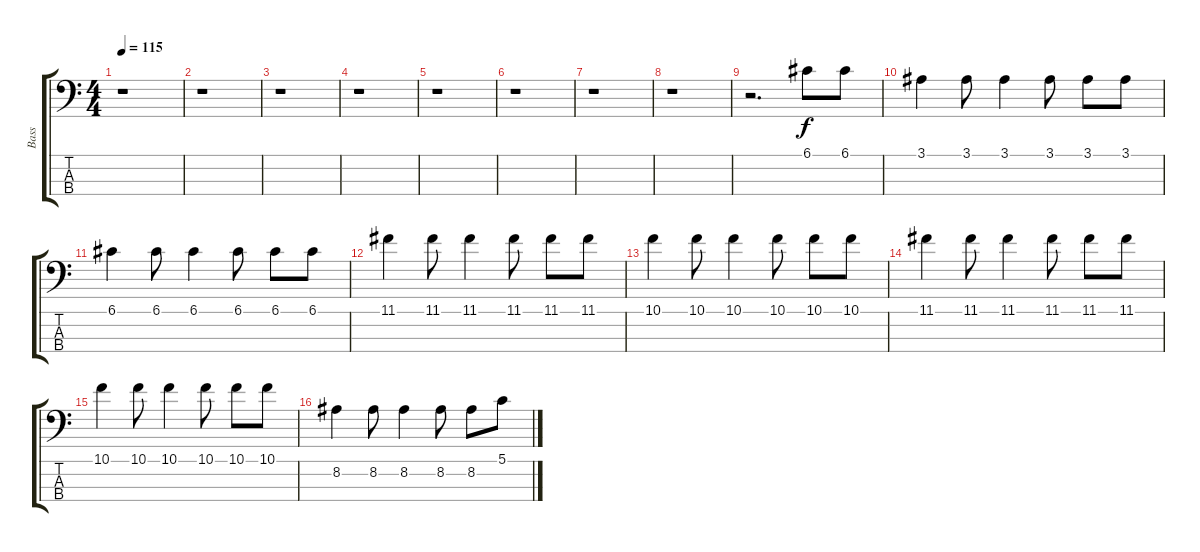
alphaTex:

\track ("Bass" "Bass") {instrument electricbassfinger}
\staff {score tabs}
\tuning (G2 D2 A1 E1) {hide}
\ts (4 4)
\tempo 115
\clef f4
\ks c
r.1{dy f} |
r.1 |
r.1 |
r.1 |
r.1 |
r.1 |
r.1 |
r.1 |
r.2{d} 6.1.8 6.1.8 |
3.1.4 3.1.8 3.1.4 3.1.8 3.1.8 3.1.8 |
6.1.4 6.1.8 6.1.4 6.1.8 6.1.8 6.1.8 |
11.1.4 11.1.8 11.1.4 11.1.8 11.1.8 11.1.8 |
10.1.4 10.1.8 10.1.4 10.1.8 10.1.8 10.1.8 |
11.1.4 11.1.8 11.1.4 11.1.8 11.1.8 11.1.8 |
10.1.4 10.1.8 10.1.4 10.1.8 10.1.8 10.1.8 |
8.2.4 8.2.8 8.2.4 8.2.8 8.2.8 5.1.8
